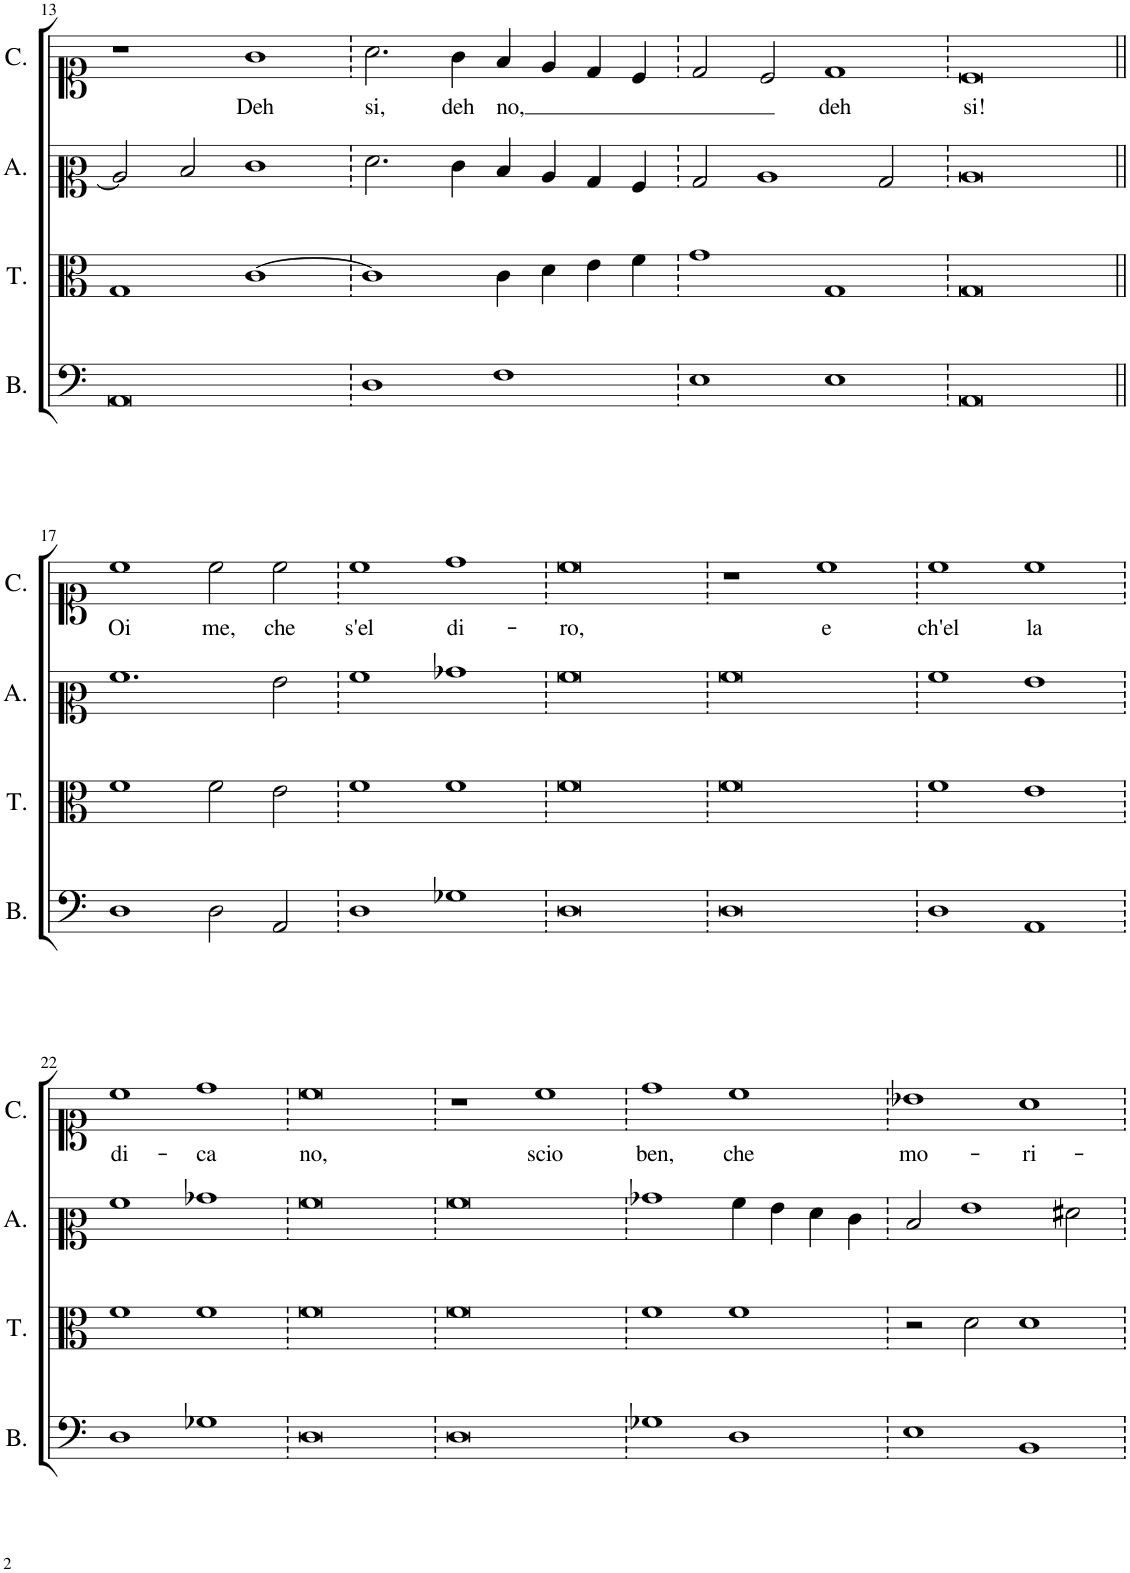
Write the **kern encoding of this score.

**kern	**kern	**kern	**kern	**text
*part4	*part3	*part2	*part1	*part1
*staff4	*staff3	*staff2	*staff1	*staff1
*I"Bassus	*I"Tenor	*I"Altus	*I"Cantus	*
*I'B.	*I'T.	*I'A.	*I'C.	*
!!LO:PB:g=z
*clefF4	*clefC3	*clefC2	*clefC1	*
*k[]	*k[]	*k[]	*k[]	*
*M8/4	*M8/4	*M8/4	*M8/4	*
=13	=13	=13	=13	=13
0AA	1G	2c/]	1r	.
.	.	2d/	.	.
!	!	!	!	!LO:LY:b
.	[1c	1e	1g	Deh
=14	=14	=14	=14	=14
!	!	!	!	!LO:LY:b
1D	1c]	2.f\	2.a\	si,
!	!	!	!	!LO:LY:b
.	.	4e\	4g\	deh
!	!	!	!	!LO:LY:b
1F	4c\	4d/	4f/	-no,
.	4d\	4c/	4e/	.
.	4e\	4B/	4d/	.
.	4f\	4A/	4c/	.
=15	=15	=15	=15	=15
1E	1g	2B/	2d/	.
.	.	1c	2c/	.
!	!	!	!	!LO:LY:b
1E	1G	.	1d	deh
.	.	2B/	.	.
=16	=16	=16	=16	=16
!	!	!	!	!LO:LY:b
0AA	0G	0c	0c	si!
!!LO:LB:g=z
=17||	=17||	=17||	=17||	=17||
!	!	!	!	!LO:LY:b
1D	1f	1.a	1cc	Oi
!	!	!	!	!LO:LY:b
2D\	2f\	.	2cc\	me,
!	!	!	!	!LO:LY:b
2AA/	2e\	2g\	2cc\	che
=18	=18	=18	=18	=18
!	!	!	!	!LO:LY:b
1D	1f	1a	1cc	s'el
!	!	!	!	!LO:LY:b
1G-X	1f	1b-X	1dd	di-
=19	=19	=19	=19	=19
!	!	!	!	!LO:LY:b
0D	0f	0a	0cc	-ro,
=20	=20	=20	=20	=20
0D	0f	0a	1r	.
!	!	!	!	!LO:LY:b
.	.	.	1cc	e
=21	=21	=21	=21	=21
!	!	!	!	!LO:LY:b
1D	1f	1a	1cc	ch'el
!	!	!	!	!LO:LY:b
1AA	1e	1g	1cc	la
!!LO:LB:g=z
=22	=22	=22	=22	=22
!	!	!	!	!LO:LY:b
1D	1f	1a	1cc	di-
!	!	!	!	!LO:LY:b
1G-X	1f	1b-X	1dd	-ca
=23	=23	=23	=23	=23
!	!	!	!	!LO:LY:b
0D	0f	0a	0cc	no,
=24	=24	=24	=24	=24
0D	0f	0a	1r	.
!	!	!	!	!LO:LY:b
.	.	.	1cc	scio
=25	=25	=25	=25	=25
!	!	!	!	!LO:LY:b
1G-X	1f	1b-X	1dd	ben,
!	!	!	!	!LO:LY:b
1D	1f	4a\	1cc	che
.	.	4g\	.	.
.	.	4f\	.	.
.	.	4e\	.	.
=26	=26	=26	=26	=26
!	!	!	!	!LO:LY:b
1E	2r	2d/	1b-X	mo-
.	2d\	1g	.	.
!	!	!	!	!LO:LY:b
1BB	1d	.	1a	-ri-
.	.	2f#X\	.	.
=	=	=	=	=
*-	*-	*-	*-	*-
